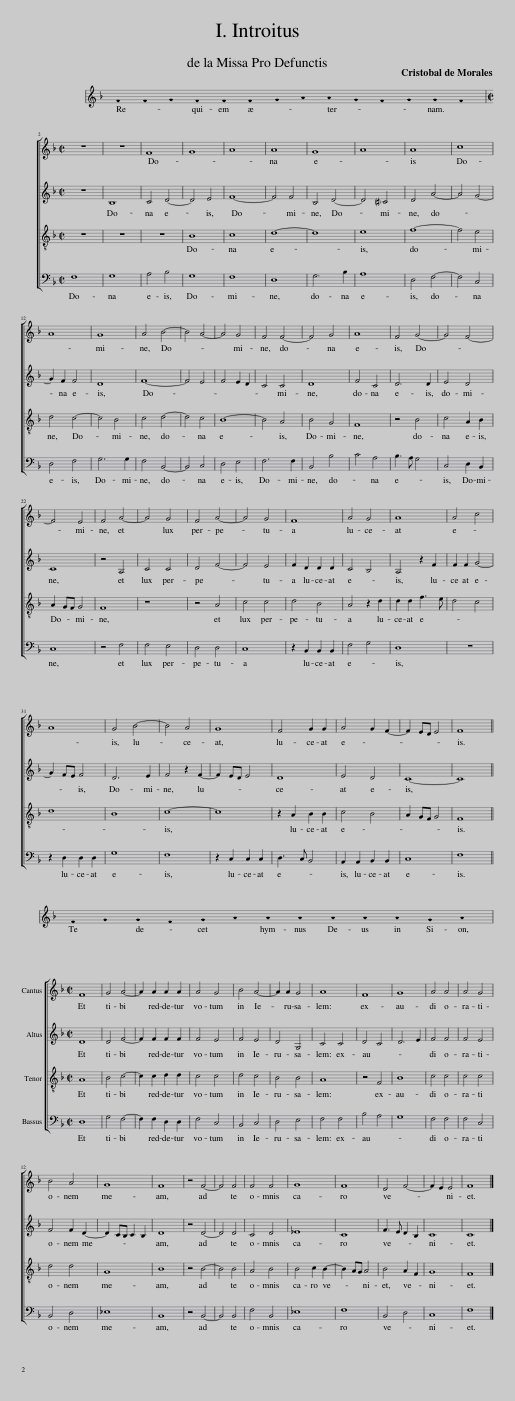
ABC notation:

X:1
%%score 1 [ 2 3 4 5 ]
L:1/8
Q:1/2=40
M:2/2
I:linebreak $
K:F
U:s=!stemless!
V:1 treble
V:2 treble
V:3 treble
V:4 treble-8
V:5 bass
V:1
 sF2 sF2 sG2 sF2 sF2 sF2 sG2 sA2 sA2 sG2 sF2 sG2 sG2 sF2 |$[M:2/2][Q:1/2=43] z8 | z8 | z8 | z8 | %5
 z8 | z8 | z8 | z8 | z8 | %10
 z8 |$ z8 | z8 | z8 | z8 | %15
 z8 | z8 | z8 | z8 | z8 | %20
 z8 |$ z8 | z8 | z8 | z8 | %25
 z8 | z8 | z8 | z8 | z8 |$ %30
 z8 | z8 | z8 | z8 | z8 | %35
 z8 | z8 | z8 ||$[M:2/2] sF2 sG2 sG2 sF2 sG2 sA2 sA2 sA2 sA2 sA2 sA2 sG2 sA2 |$[M:2/2] z8 | %40
 z8 | z8 | z8 | z8 | z8 | %45
 z8 | z8 | z8 | z8 | z8 |$ %50
 z8 | z8 | z8 | z8 | z8 | %55
 z8 | z8 | z8 | z8 | z8 | %60
 z8 |] %61
V:2
 z16 z8 z4 |$[M:2/2] z8 | z8 | F8 | G8 | %5
 A8 | A8 | G8 | A8 | A8 | %10
 c8 |$ A8 | G8 | A4 B4- | B4 A4- | %15
 A4 G4 | F4 F4- | F4 G4 | A8 | F4 G4- | %20
 G4 F4- |$ F4 E4 | F4 A4- | A4 G4 | F4 A4- | %25
 A4 G4 | F8 | A4 G4 | A8 | A4 c4 |$ %30
 A8 | G4 B4- | B4 A4 | G8 | F4 G2 G2 | %35
 A4 G2 F2- | F2 ED E4 | F8 ||$[M:2/2] z16 z8 z2 |$[M:2/2] F8 | %40
 G4 A4- | A2 A2 A2 A2 | A4 G4 | B4 A4- | A2 A2 G4 | %45
 A8 | F8 | G8 | A4 A4 | A4 G4 |$ %50
 B4 A4 | G8 | F8 | z4 F4- | F4 F4 | %55
 F4 F4 | G8 | F8 | D4 F4- | F2 E2 E4 | %60
 F8 |] %61
V:3
 z16 z8 z4 |$[M:2/2] z8 | B,8 | C4 D4- | D4 E4 | %5
 F8- | F4 F4 | B,4 D4- | D4 !courtesy!^C4 | D4 A4- | %10
 A4 G4- |$ G2 F2 F4 | D8 | F8- | F4 E4 | %15
 F4 E2 D2 | C4 C4 | D8 | F4 C4 | D6 D2 | %20
 E4 D4 |$ C8 | z4 A,4 | C4 C4 | D4 F4- | %25
 F4 E4 | F2 D2 D2 D2 | C4 B,4 | A,4 z2 F2 | F2 F2 G4- |$ %30
 G2 FE F4 | D6 E2 | F4 z2 F2- | F2 ED E4 | D8 | %35
 E4 D4 | C8- | C8 ||$[M:2/2] z16 z8 z2 |$[M:2/2] D8 | %40
 D4 F4- | F2 F2 F2 F2 | F4 E4 | F4 E4 | D4 G,4 | %45
 C4 C4 | D4 C4 | D6 E2 | F4 F4 | F4 E4 |$ %50
 F4 F2 D2- | D2 CB, C2 B,2 | D8 | z4 D4- | D4 D4 | %55
 C4 D4 | _E8 | C8 | F3 E D2 B,2 | C8 | %60
 C8 |] %61
V:4
 z16 z8 z4 |$[M:2/2] z8 | z8 | z8 | B8 | %5
 c8 | d8- | d8 | e8 | f8- | %10
 f4 e4 |$ d4 c4- | c4 B4 | c4 d4- | d4 c4 | %15
 B8- | B4 A4 | B4 G4 | F8 | z4 B4 | %20
 c4 A2 B2 |$ A2 GF G4 | F8 | z8 | z4 A4 | %25
 c4 c4 | d4 B4 | A4 z2 d2 | d2 d2 f3 e | d4 c4 |$ %30
 d8 | B8 | c8- | c8 | z2 A2 B2 B2 | %35
 c4 B4 | A2 GF G4 | F8 ||$[M:2/2] z16 z8 z2 |$[M:2/2] A8 | %40
 B4 c4- | c2 c2 d2 d2 | c4 c4 | d4 c4 | B4 B4 | %45
 A8 | z4 F4 | B8 | c4 c4 | c4 c4 |$ %50
 d4 d4 | G8 | B8 | z4 B4- | B4 B4 | %55
 A4 B4 | B4 c2 B2- | B2 AG A4 | B4 A2 F2 | G8 | %60
 F8 |] %61
V:5
 z16 z8 z4 |$[M:2/2] F,8 | G,8 | A,4 B,4 | G,8 | %5
 F,8 | D,8 | G,6 B,2 | A,8 | D,4 F,4- | %10
 F,4 C,4 |$ D,4 F,4 | G,6 G,2 | F,4 B,,4- | B,,4 C,4 | %15
 D,4 E,4 | F,6 F,2 | B,,4 B,4 | C4 A,4 | B,3 A, G,4 | %20
 C,4 D,2 B,,2 |$ C,8 | z4 F,4 | F,4 E,4 | D,4 D,4 | %25
 C,8 | z2 B,,2 B,,2 B,,2 | F,4 G,4 | D,8 | z8 |$ %30
 z2 D,2 D,2 D,2 | G,8 | F,8 | z2 C,2 C,2 C,2 | D,3 C, B,,4 | %35
 A,,2 A,,2 B,,2 B,,2 | C,8 | F,8 ||$[M:2/2] z16 z8 z2 |$[M:2/2] D,8 | %40
 G,4 F,4- | F,2 F,2 D,2 D,2 | F,4 C,4 | B,,4 C,4 | D,4 E,4 | %45
 F,4 F,4 | B,4 A,4 | G,8 | F,4 F,4 | F,4 C,4 |$ %50
 B,,4 D,4 | _E,8 | B,,8 | z4 B,,4- | B,,4 B,,4 | %55
 F,4 B,,4 | _E,8 | F,8 | B,,4 D,4 | C,8 | %60
 F,8 |] %61
